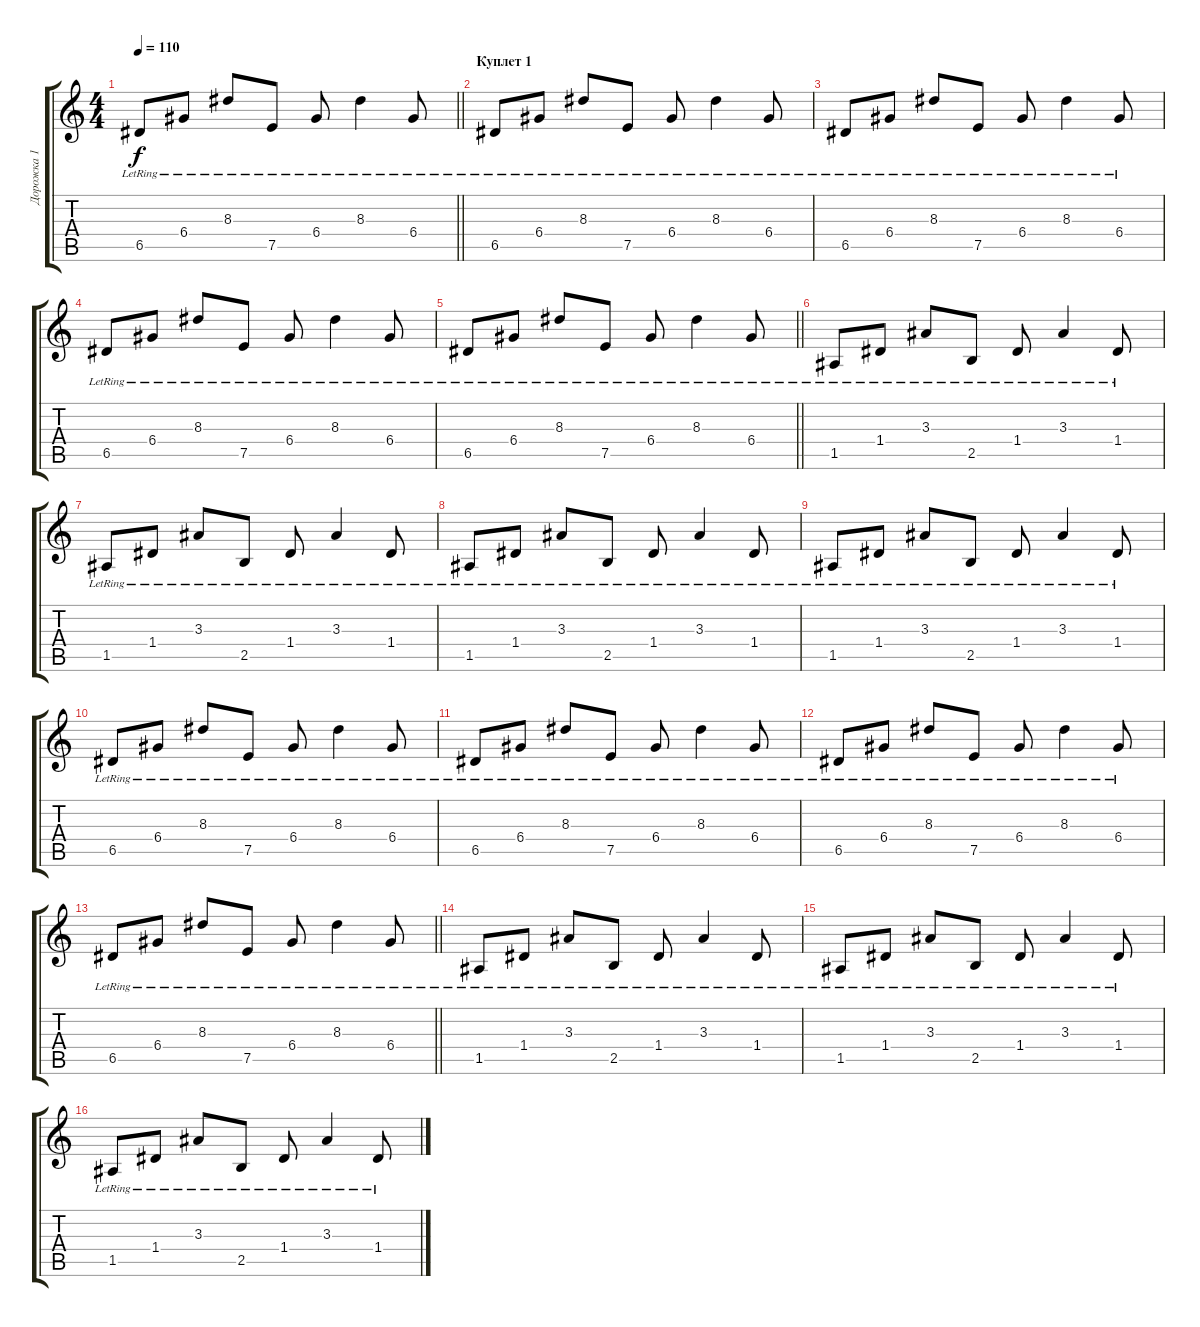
\track ("Дорожка 1" "Дорожка 1") {instrument electricguitarjazz}
\staff {score tabs}
\tuning (E4 B3 G3 D3 A2 E2) {hide}
\ts (4 4)
\tempo 110
\clef g2
\barLineRight lightlight
\ks c
6.5{lr}.8{dy f} 6.4{lr}.8 8.3{lr}.8 7.5{lr}.8 6.4{lr}.8 8.3{lr}.4 6.4{lr}.8 |
\section ("" "Куплет 1")
6.5{lr}.8 6.4{lr}.8 8.3{lr}.8 7.5{lr}.8 6.4{lr}.8 8.3{lr}.4 6.4{lr}.8 |
6.5{lr}.8 6.4{lr}.8 8.3{lr}.8 7.5{lr}.8 6.4{lr}.8 8.3{lr}.4 6.4{lr}.8 |
6.5{lr}.8 6.4{lr}.8 8.3{lr}.8 7.5{lr}.8 6.4{lr}.8 8.3{lr}.4 6.4{lr}.8 |
\barLineRight lightlight
6.5{lr}.8 6.4{lr}.8 8.3{lr}.8 7.5{lr}.8 6.4{lr}.8 8.3{lr}.4 6.4{lr}.8 |
1.5{lr}.8 1.4{lr}.8 3.3{lr}.8 2.5{lr}.8 1.4{lr}.8 3.3{lr}.4 1.4{lr}.8 |
1.5{lr}.8 1.4{lr}.8 3.3{lr}.8 2.5{lr}.8 1.4{lr}.8 3.3{lr}.4 1.4{lr}.8 |
1.5{lr}.8 1.4{lr}.8 3.3{lr}.8 2.5{lr}.8 1.4{lr}.8 3.3{lr}.4 1.4{lr}.8 |
1.5{lr}.8 1.4{lr}.8 3.3{lr}.8 2.5{lr}.8 1.4{lr}.8 3.3{lr}.4 1.4{lr}.8 |
6.5{lr}.8 6.4{lr}.8 8.3{lr}.8 7.5{lr}.8 6.4{lr}.8 8.3{lr}.4 6.4{lr}.8 |
6.5{lr}.8 6.4{lr}.8 8.3{lr}.8 7.5{lr}.8 6.4{lr}.8 8.3{lr}.4 6.4{lr}.8 |
6.5{lr}.8 6.4{lr}.8 8.3{lr}.8 7.5{lr}.8 6.4{lr}.8 8.3{lr}.4 6.4{lr}.8 |
\barLineRight lightlight
6.5{lr}.8 6.4{lr}.8 8.3{lr}.8 7.5{lr}.8 6.4{lr}.8 8.3{lr}.4 6.4{lr}.8 |
1.5{lr}.8 1.4{lr}.8 3.3{lr}.8 2.5{lr}.8 1.4{lr}.8 3.3{lr}.4 1.4{lr}.8 |
1.5{lr}.8 1.4{lr}.8 3.3{lr}.8 2.5{lr}.8 1.4{lr}.8 3.3{lr}.4 1.4{lr}.8 |
1.5{lr}.8 1.4{lr}.8 3.3{lr}.8 2.5{lr}.8 1.4{lr}.8 3.3{lr}.4 1.4{lr}.8
